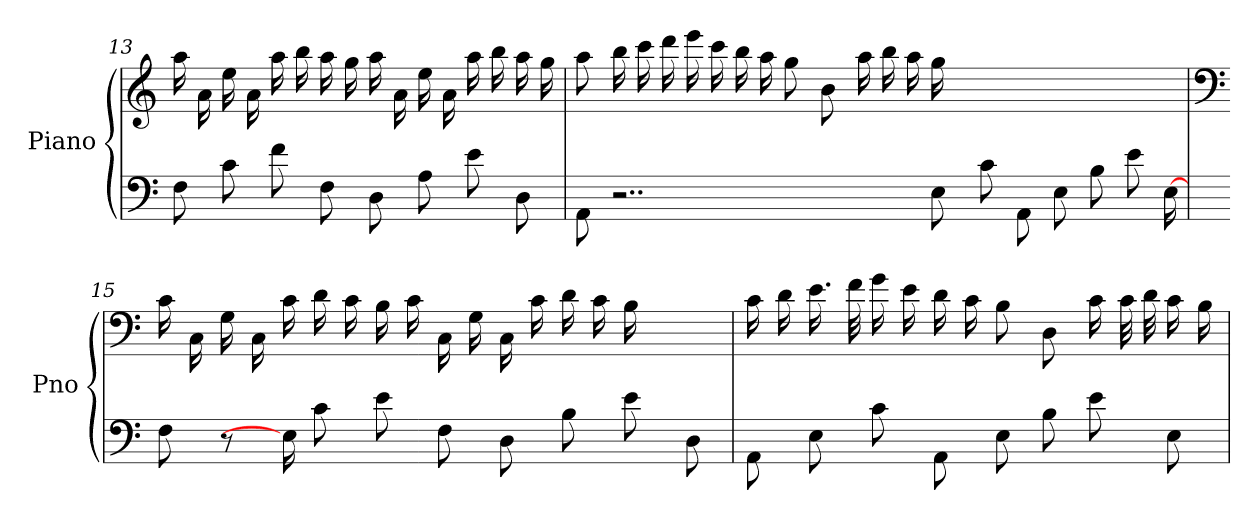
**kern	**kern
*part1	*part1
*staff2	*staff1
*I"Piano	*
*I'Pno	*
!!LO:LB:g=z
*clefF4	*clefG2
*k[]	*k[]
=13	=13
8F\	16aa\
.	16a\
8c\	16ee\
.	16a\
8f\	16aa\
.	16bb\
8F\	16aa\
.	16gg\
8D\	16aa\
.	16a\
8A\	16ee\
.	16a\
8e\	16aa\
.	16bb\
8D\	16aa\
.	16gg\
=14	=14
8AA\	8aa\
2..r	16bb\
.	16ccc\
.	16ddd\
.	16eee\
.	16ccc\
.	16bb\
.	16aa\
.	8gg\
.	8b\
.	16aa\
.	16bb\
.	16aa\
8E\	16gg\
.	2.ryy
8c\	.
8AA\	.
8E\	.
8B\	.
8e\	.
[16E\	.
!!LO:LB:g=z
=15	=15
*	*clefF4
8F\	16c\
.	16C\
8r	16G\
.	16C\
16E\]	16c\
8c\	16d\
.	16c\
8e\	16B\
.	16c\
8F\	16C\
.	16G\
8D\	16C\
.	16c\
8B\	16d\
.	16c\
8e\	16B\
.	8.ryy
8D\	.
=16	=16
8AA\	16c\
.	16d\
8E\	16.e\
.	32f\
8c\	16g\
.	16e\
8AA\	16d\
.	16c\
8E\	8B\
8B\	8D\
8e\	16c\
.	32c\
.	32d\
8E\	16c\
.	16B\
=	=
*-	*-
